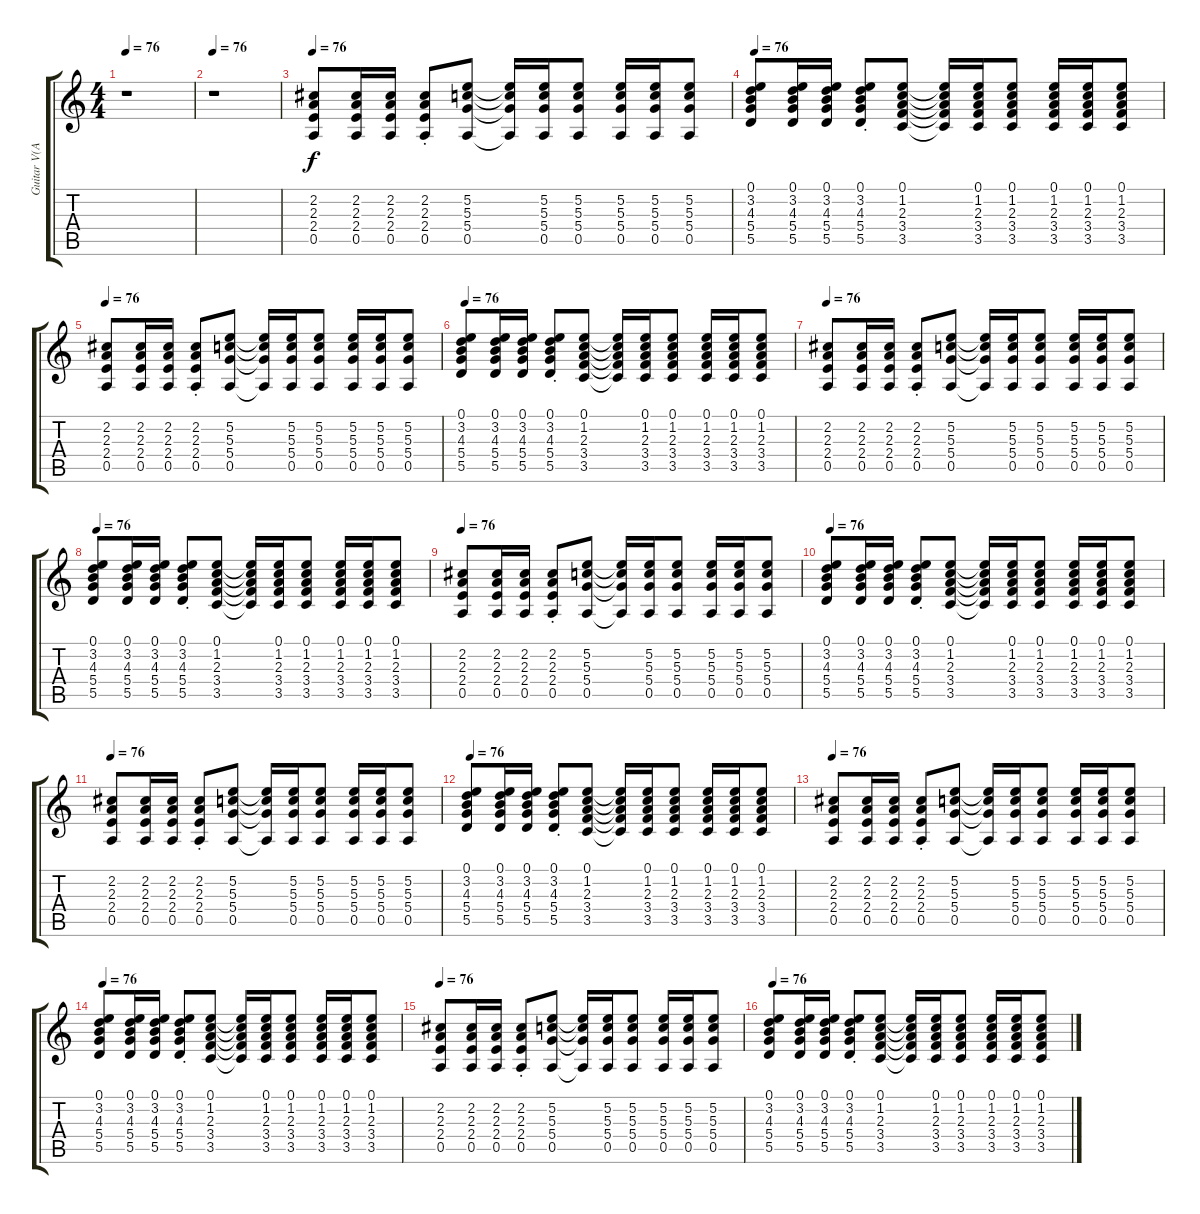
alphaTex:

\track ("Guitar V(Acoustic)" "Guitar V(A") {instrument acousticguitarnylon}
\staff {score tabs}
\tuning (E4 B3 G3 D3 A2 E2) {hide}
\ts (4 4)
\tempo 76
\clef g2
\ks c
r.1{dy f} |
\tempo 76
r.1 |
\tempo 76
(2.2 2.3 2.4 0.5).8 (2.2 2.3 2.4 0.5).16 (2.2 2.3 2.4 0.5).16 (2.2{st} 2.3{st} 2.4{st} 0.5{st}).8 (5.2 5.3 5.4 0.5).8 (5.2{t} 5.3{t} 5.4{t} 0.5{t}).16 (5.2 5.3 5.4 0.5).16 (5.2 5.3 5.4 0.5).8 (5.2 5.3 5.4 0.5).16 (5.2 5.3 5.4 0.5).16 (5.2 5.3 5.4 0.5).8 |
\tempo 76
(0.1 3.2 4.3 5.4 5.5).8 (0.1 3.2 4.3 5.4 5.5).16 (0.1 3.2 4.3 5.4 5.5).16 (0.1 3.2{st} 4.3{st} 5.4{st} 5.5{st}).8 (0.1 1.2 2.3 3.4 3.5).8 (0.1{t} 1.2{t} 2.3{t} 3.4{t} 3.5{t}).16 (0.1 1.2 2.3 3.4 3.5).16 (0.1 1.2 2.3 3.4 3.5).8 (0.1 1.2 2.3 3.4 3.5).16 (0.1 1.2 2.3 3.4 3.5).16 (0.1 1.2 2.3 3.4 3.5).8 |
\tempo 76
(2.2 2.3 2.4 0.5).8 (2.2 2.3 2.4 0.5).16 (2.2 2.3 2.4 0.5).16 (2.2{st} 2.3{st} 2.4{st} 0.5{st}).8 (5.2 5.3 5.4 0.5).8 (5.2{t} 5.3{t} 5.4{t} 0.5{t}).16 (5.2 5.3 5.4 0.5).16 (5.2 5.3 5.4 0.5).8 (5.2 5.3 5.4 0.5).16 (5.2 5.3 5.4 0.5).16 (5.2 5.3 5.4 0.5).8 |
\tempo 76
(0.1 3.2 4.3 5.4 5.5).8 (0.1 3.2 4.3 5.4 5.5).16 (0.1 3.2 4.3 5.4 5.5).16 (0.1{st} 3.2{st} 4.3{st} 5.4{st} 5.5{st}).8 (0.1 1.2 2.3 3.4 3.5).8 (0.1{t} 1.2{t} 2.3{t} 3.4{t} 3.5{t}).16 (0.1 1.2 2.3 3.4 3.5).16 (0.1 1.2 2.3 3.4 3.5).8 (0.1 1.2 2.3 3.4 3.5).16 (0.1 1.2 2.3 3.4 3.5).16 (0.1 1.2 2.3 3.4 3.5).8 |
\tempo 76
(2.2 2.3 2.4 0.5).8 (2.2 2.3 2.4 0.5).16 (2.2 2.3 2.4 0.5).16 (2.2{st} 2.3{st} 2.4{st} 0.5{st}).8 (5.2 5.3 5.4 0.5).8 (5.2{t} 5.3{t} 5.4{t} 0.5{t}).16 (5.2 5.3 5.4 0.5).16 (5.2 5.3 5.4 0.5).8 (5.2 5.3 5.4 0.5).16 (5.2 5.3 5.4 0.5).16 (5.2 5.3 5.4 0.5).8 |
\tempo 76
(0.1 3.2 4.3 5.4 5.5).8 (0.1 3.2 4.3 5.4 5.5).16 (0.1 3.2 4.3 5.4 5.5).16 (0.1 3.2{st} 4.3{st} 5.4{st} 5.5{st}).8 (0.1 1.2 2.3 3.4 3.5).8 (0.1{t} 1.2{t} 2.3{t} 3.4{t} 3.5{t}).16 (0.1 1.2 2.3 3.4 3.5).16 (0.1 1.2 2.3 3.4 3.5).8 (0.1 1.2 2.3 3.4 3.5).16 (0.1 1.2 2.3 3.4 3.5).16 (0.1 1.2 2.3 3.4 3.5).8 |
\tempo 76
(2.2 2.3 2.4 0.5).8 (2.2 2.3 2.4 0.5).16 (2.2 2.3 2.4 0.5).16 (2.2{st} 2.3{st} 2.4{st} 0.5{st}).8 (5.2 5.3 5.4 0.5).8 (5.2{t} 5.3{t} 5.4{t} 0.5{t}).16 (5.2 5.3 5.4 0.5).16 (5.2 5.3 5.4 0.5).8 (5.2 5.3 5.4 0.5).16 (5.2 5.3 5.4 0.5).16 (5.2 5.3 5.4 0.5).8 |
\tempo 76
(0.1 3.2 4.3 5.4 5.5).8 (0.1 3.2 4.3 5.4 5.5).16 (0.1 3.2 4.3 5.4 5.5).16 (0.1{st} 3.2{st} 4.3{st} 5.4{st} 5.5{st}).8 (0.1 1.2 2.3 3.4 3.5).8 (0.1{t} 1.2{t} 2.3{t} 3.4{t} 3.5{t}).16 (0.1 1.2 2.3 3.4 3.5).16 (0.1 1.2 2.3 3.4 3.5).8 (0.1 1.2 2.3 3.4 3.5).16 (0.1 1.2 2.3 3.4 3.5).16 (0.1 1.2 2.3 3.4 3.5).8 |
\tempo 76
(2.2 2.3 2.4 0.5).8 (2.2 2.3 2.4 0.5).16 (2.2 2.3 2.4 0.5).16 (2.2{st} 2.3{st} 2.4{st} 0.5{st}).8 (5.2 5.3 5.4 0.5).8 (5.2{t} 5.3{t} 5.4{t} 0.5{t}).16 (5.2 5.3 5.4 0.5).16 (5.2 5.3 5.4 0.5).8 (5.2 5.3 5.4 0.5).16 (5.2 5.3 5.4 0.5).16 (5.2 5.3 5.4 0.5).8 |
\tempo 76
(0.1 3.2 4.3 5.4 5.5).8 (0.1 3.2 4.3 5.4 5.5).16 (0.1 3.2 4.3 5.4 5.5).16 (0.1 3.2{st} 4.3{st} 5.4{st} 5.5{st}).8 (0.1 1.2 2.3 3.4 3.5).8 (0.1{t} 1.2{t} 2.3{t} 3.4{t} 3.5{t}).16 (0.1 1.2 2.3 3.4 3.5).16 (0.1 1.2 2.3 3.4 3.5).8 (0.1 1.2 2.3 3.4 3.5).16 (0.1 1.2 2.3 3.4 3.5).16 (0.1 1.2 2.3 3.4 3.5).8 |
\tempo 76
(2.2 2.3 2.4 0.5).8 (2.2 2.3 2.4 0.5).16 (2.2 2.3 2.4 0.5).16 (2.2{st} 2.3{st} 2.4{st} 0.5{st}).8 (5.2 5.3 5.4 0.5).8 (5.2{t} 5.3{t} 5.4{t} 0.5{t}).16 (5.2 5.3 5.4 0.5).16 (5.2 5.3 5.4 0.5).8 (5.2 5.3 5.4 0.5).16 (5.2 5.3 5.4 0.5).16 (5.2 5.3 5.4 0.5).8 |
\tempo 76
(0.1 3.2 4.3 5.4 5.5).8 (0.1 3.2 4.3 5.4 5.5).16 (0.1 3.2 4.3 5.4 5.5).16 (0.1{st} 3.2{st} 4.3{st} 5.4{st} 5.5{st}).8 (0.1 1.2 2.3 3.4 3.5).8 (0.1{t} 1.2{t} 2.3{t} 3.4{t} 3.5{t}).16 (0.1 1.2 2.3 3.4 3.5).16 (0.1 1.2 2.3 3.4 3.5).8 (0.1 1.2 2.3 3.4 3.5).16 (0.1 1.2 2.3 3.4 3.5).16 (0.1 1.2 2.3 3.4 3.5).8 |
\tempo 76
(2.2 2.3 2.4 0.5).8 (2.2 2.3 2.4 0.5).16 (2.2 2.3 2.4 0.5).16 (2.2{st} 2.3{st} 2.4{st} 0.5{st}).8 (5.2 5.3 5.4 0.5).8 (5.2{t} 5.3{t} 5.4{t} 0.5{t}).16 (5.2 5.3 5.4 0.5).16 (5.2 5.3 5.4 0.5).8 (5.2 5.3 5.4 0.5).16 (5.2 5.3 5.4 0.5).16 (5.2 5.3 5.4 0.5).8 |
\tempo 76
(0.1 3.2 4.3 5.4 5.5).8 (0.1 3.2 4.3 5.4 5.5).16 (0.1 3.2 4.3 5.4 5.5).16 (0.1 3.2{st} 4.3{st} 5.4{st} 5.5{st}).8 (0.1 1.2 2.3 3.4 3.5).8 (0.1{t} 1.2{t} 2.3{t} 3.4{t} 3.5{t}).16 (0.1 1.2 2.3 3.4 3.5).16 (0.1 1.2 2.3 3.4 3.5).8 (0.1 1.2 2.3 3.4 3.5).16 (0.1 1.2 2.3 3.4 3.5).16 (0.1 1.2 2.3 3.4 3.5).8
